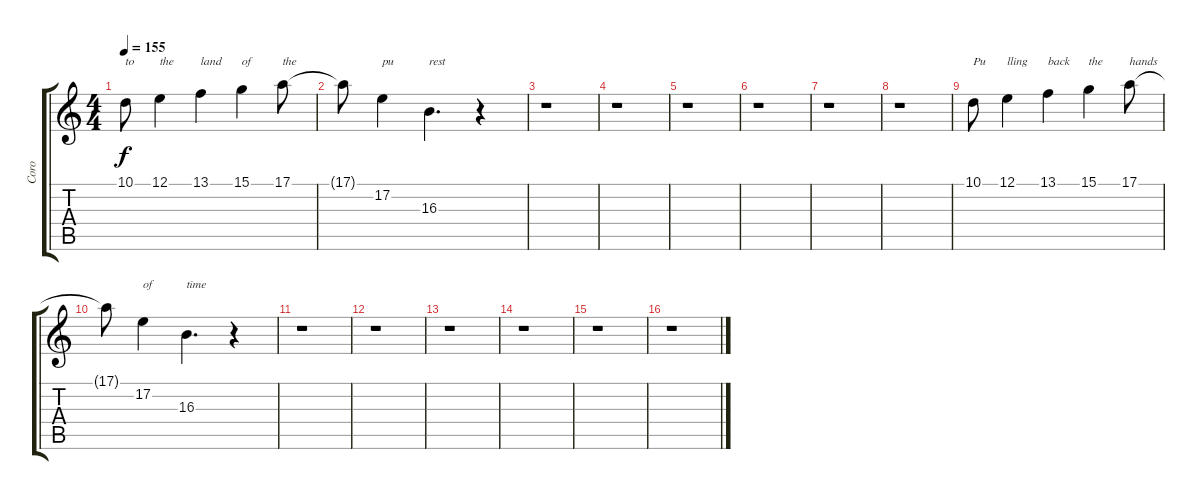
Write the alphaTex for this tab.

\track ("Coro" "Coro") {instrument musicbox}
\staff {score tabs}
\tuning (E4 B3 G3 D3 A2 E2) {hide}
\ts (4 4)
\tempo 155
\clef g2
\ks c
10.1.8{txt "to" dy f} 12.1.4{txt "the"} 13.1.4{txt "land"} 15.1.4{txt "of"} 17.1.8{txt "the"} |
17.1{t}.8 17.2.4{txt "pu"} 16.3.4{d txt "rest"} r.4 |
r.1 |
r.1 |
r.1 |
r.1 |
r.1 |
r.1 |
10.1.8{txt "Pu"} 12.1.4{txt "lling"} 13.1.4{txt "back"} 15.1.4{txt "the"} 17.1.8{txt "hands"} |
17.1{t}.8 17.2.4{txt "of"} 16.3.4{d txt "time"} r.4 |
r.1 |
r.1 |
r.1 |
r.1 |
r.1 |
r.1
